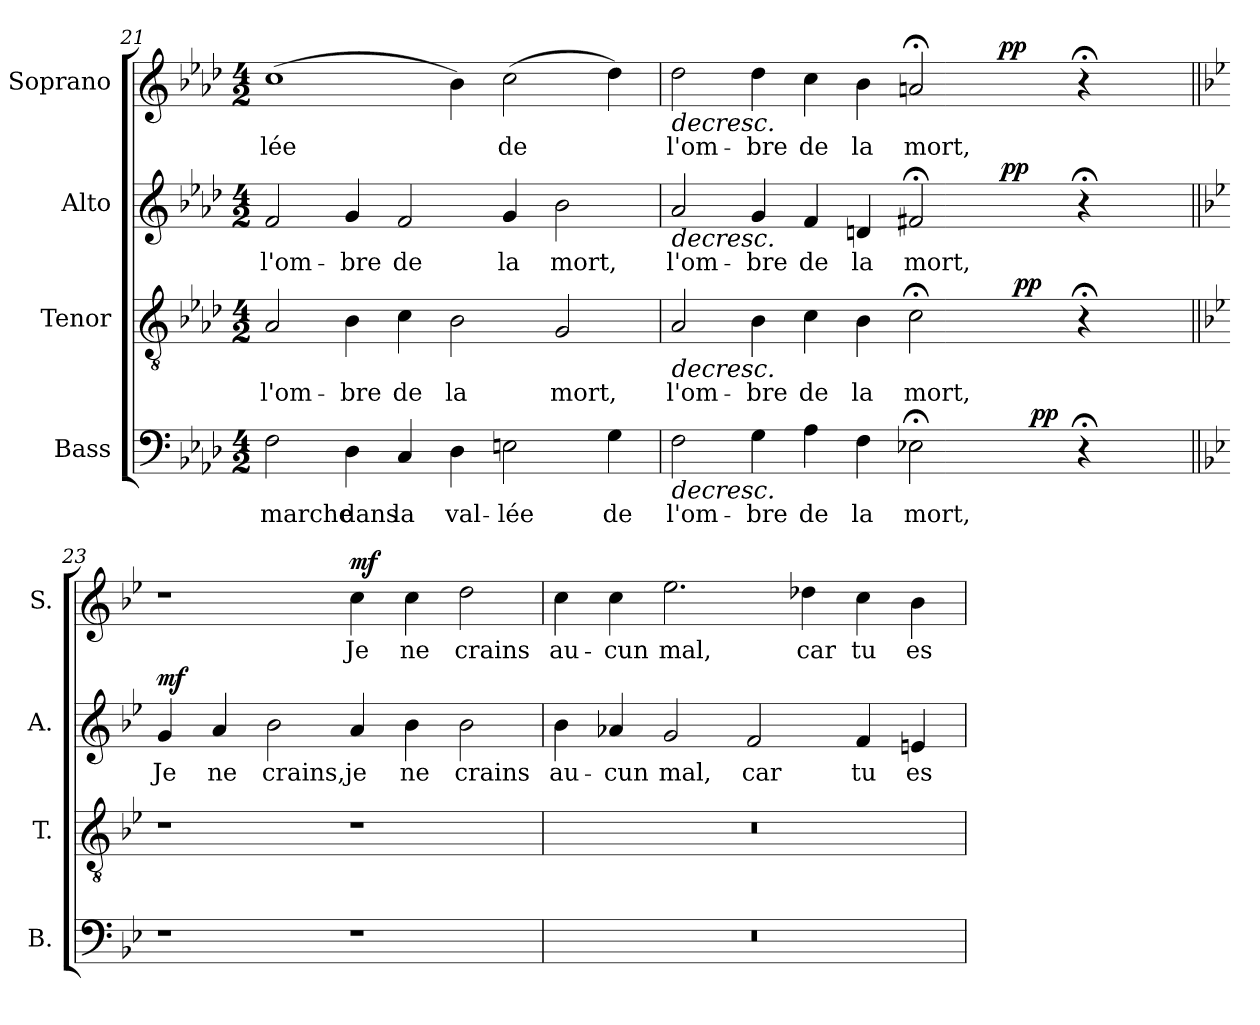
**kern	**text	**dynam	**kern	**text	**dynam	**kern	**text	**dynam	**kern	**text	**dynam
*part4	*part4	*part4	*part3	*part3	*part3	*part2	*part2	*part2	*part1	*part1	*part1
*staff4	*staff4	*staff4	*staff3	*staff3	*staff3	*staff2	*staff2	*staff2	*staff1	*staff1	*staff1
*I"Bass	*	*	*I"Tenor	*	*	*I"Alto	*	*	*I"Soprano	*	*
*I'B.	*	*	*I'T.	*	*	*I'A.	*	*	*I'S.	*	*
!!LO:LB:g=z
*clefF4	*	*	*clefGv2	*	*	*clefG2	*	*	*clefG2	*	*
*	*	*	*ITrd7c12	*	*	*	*	*	*	*	*
*k[b-e-a-d-]	*	*	*k[b-e-a-d-]	*	*	*k[b-e-a-d-]	*	*	*k[b-e-a-d-]	*	*
*A-:	*	*	*A-:	*	*	*A-:	*	*	*A-:	*	*
*M4/2	*	*	*M4/2	*	*	*M4/2	*	*	*M4/2	*	*
=21	=21	=21	=21	=21	=21	=21	=21	=21	=21	=21	=21
!	!LO:LY:b:color=#000000	!	!	!	!	!	!	!	!	!	!
!	!	!	!	!LO:LY:b:color=#000000	!	!	!	!	!	!	!
!	!	!	!	!	!	!	!LO:LY:b:color=#000000	!	!	!	!
!	!	!	!	!	!	!	!	!	!	!LO:LY:b:color=#000000	!
2Fi\	marche	.	2AA-i/	l'om-	.	2fi/	l'om-	.	(1cci	-lée	.
!	!LO:LY:b:color=#000000	!	!	!	!	!	!	!	!	!	!
!	!	!	!	!LO:LY:b:color=#000000	!	!	!	!	!	!	!
!	!	!	!	!	!	!	!LO:LY:b:color=#000000	!	!	!	!
4D-i\	dans	.	4BB-i\	-bre	.	4gi/	-bre	.	.	.	.
!	!LO:LY:b:color=#000000	!	!	!	!	!	!	!	!	!	!
!	!	!	!	!LO:LY:b:color=#000000	!	!	!	!	!	!	!
!	!	!	!	!	!	!	!LO:LY:b:color=#000000	!	!	!	!
4Ci/	la	.	4Ci\	de	.	2fi/	de	.	.	.	.
!	!LO:LY:b:color=#000000	!	!	!	!	!	!	!	!	!	!
!	!	!	!	!LO:LY:b:color=#000000	!	!	!	!	!	!	!
4D-i\	val-	.	2BB-i\	la	.	.	.	.	4b-i\)	.	.
!	!LO:LY:b:color=#000000	!	!	!	!	!	!	!	!	!	!
!	!	!	!	!	!	!	!LO:LY:b:color=#000000	!	!	!	!
!	!	!	!	!	!	!	!	!	!	!LO:LY:b:color=#000000	!
2Eni\	-lée	.	.	.	.	4gi/	la	.	(2cci\	de	.
!	!	!	!	!LO:LY:b:color=#000000	!	!	!	!	!	!	!
!	!	!	!	!	!	!	!LO:LY:b:color=#000000	!	!	!	!
.	.	.	2GGi/	mort,	.	2b-i\	mort,	.	.	.	.
!	!LO:LY:b:color=#000000	!	!	!	!	!	!	!	!	!	!
4Gi\	de	.	.	.	.	.	.	.	4dd-i\)	.	.
=22	=22	=22	=22	=22	=22	=22	=22	=22	=22	=22	=22
!	!LO:LY:b:color=#000000	!LO:HP:b	!	!	!	!	!	!	!	!	!
!	!	!	!	!LO:LY:b:color=#000000	!LO:HP:b	!	!	!	!	!	!
!	!	!	!	!	!	!	!LO:LY:b:color=#000000	!LO:HP:b	!	!	!
*	*	*	*	*	*	*	*	*	*MM60	*	*
!	!	!	!	!	!	!	!	!	!LO:TX:a:B:t=Adagio	!	!
!	!	!	!	!	!	!	!	!	!	!LO:LY:b:color=#000000	!LO:HP:b
*^	*	*	*^	*	*	*^	*	*	*^	*	*
2Fi\	1ryy	l'om-	>	2AA-i/	1ryy	l'om-	>	2a-i/	1ryy	l'om-	>	2dd-i\	1ryy	l'om-	>
!	!	!LO:LY:b:color=#000000	!	!	!	!	!	!	!	!	!	!	!	!	!
!	!	!	!	!	!	!LO:LY:b:color=#000000	!	!	!	!	!	!	!	!	!
!	!	!	!	!	!	!	!	!	!	!LO:LY:b:color=#000000	!	!	!	!	!
!	!	!	!	!	!	!	!	!	!	!	!	!	!	!LO:LY:b:color=#000000	!
4Gi\	.	-bre	.	4BB-i\	.	-bre	.	4gi/	.	-bre	.	4dd-i\	.	-bre	.
!	!	!LO:LY:b:color=#000000	!	!	!	!	!	!	!	!	!	!	!	!	!
!	!	!	!	!	!	!LO:LY:b:color=#000000	!	!	!	!	!	!	!	!	!
!	!	!	!	!	!	!	!	!	!	!LO:LY:b:color=#000000	!	!	!	!	!
!	!	!	!	!	!	!	!	!	!	!	!	!	!	!LO:LY:b:color=#000000	!
4A-i\	.	de	.	4Ci\	.	de	.	4fi/	.	de	.	4cci\	.	de	.
!	!	!LO:LY:b:color=#000000	!	!	!	!	!	!	!	!	!	!	!	!	!
!	!	!	!	!	!	!LO:LY:b:color=#000000	!	!	!	!	!	!	!	!	!
!	!	!	!	!	!	!	!	!	!	!LO:LY:b:color=#000000	!	!	!	!	!
!	!	!	!	!	!	!	!	!	!	!	!	!	!	!LO:LY:b:color=#000000	!
4Fi\	2ryy	la	.	4BB-i\	2ryy	la	.	4dni/	4ryy	la	.	4b-i\	4ryy	la	.
!	!	!LO:LY:b:color=#000000	!	!	!	!	!	!	!	!	!	!	!	!	!
!	!	!	!	!	!	!LO:LY:b:color=#000000	!	!	!	!	!	!	!	!	!
!	!	!	!	!	!	!	!	!	!	!LO:LY:b:color=#000000	!	!	!	!	!
!	!	!	!	!	!	!	!	!	!	!	!	!	!	!LO:LY:b:color=#000000	!
2E-X;i\	.	mort,	.	2C;i\	.	mort,	.	2f#X;i/	8ryy	mort,	.	2an;i/	8ryy	mort,	.
.	.	.	.	.	.	.	.	.	16ryy	.	.	.	16ryy	.	.
.	.	.	.	.	.	.	.	.	32...ryy	.	.	.	32ryy	.	.
.	.	.	.	.	.	.	.	.	.	.	.	.	64ryy	.	.
.	.	.	.	.	.	.	.	.	.	.	.	.	128ryy	.	.
.	.	.	.	.	.	.	.	.	.	.	.	.	512ryy	.	.
.	.	.	.	.	.	.	.	.	.	.	.	.	2ryy	.	pp
.	.	.	.	.	.	.	.	.	2ryy	.	pp	.	.	.	.
.	32ryy	.	.	.	128..ryy	.	.	.	.	.	.	.	.	.	.
.	.	.	.	.	4ryy	.	pp	.	.	.	.	.	.	.	.
.	128ryy	.	.	.	.	.	.	.	.	.	.	.	.	.	.
.	4ryy	.	pp	.	.	.	.	.	.	.	.	.	.	.	.
4r;	.	.	]	4r;	.	.	]	4r;	.	.	]	4r;	.	.	]
.	.	.	.	.	8ryy	.	.	.	.	.	.	.	.	.	.
.	8ryy	.	.	.	.	.	.	.	.	.	.	.	.	.	.
.	.	.	.	.	16ryy	.	.	.	.	.	.	.	.	.	.
.	16ryy	.	.	.	.	.	.	.	.	.	.	.	.	.	.
.	.	.	.	.	32ryy	.	.	.	.	.	.	.	.	.	.
.	64.ryy	.	.	.	.	.	.	.	.	.	.	.	.	.	.
.	.	.	.	.	64ryy	.	.	.	.	.	.	.	.	.	.
.	.	.	.	.	.	.	.	.	.	.	.	.	256.ryy	.	.
.	.	.	.	.	.	.	.	.	256ryy	.	.	.	.	.	.
.	.	.	.	.	512ryy	.	.	.	.	.	.	.	.	.	.
*v	*v	*	*	*	*	*	*	*v	*v	*	*	*v	*v	*	*
*	*	*	*v	*v	*	*	*	*	*	*	*	*
!!LO:LB:g=z
=23||	=23||	=23||	=23||	=23||	=23||	=23||	=23||	=23||	=23||	=23||	=23||
*k[b-e-]	*	*	*k[b-e-]	*	*	*k[b-e-]	*	*	*k[b-e-]	*	*
*B-:	*	*	*B-:	*	*	*B-:	*	*	*B-:	*	*
*^	*	*	*^	*	*	*^	*	*	*^	*	*
!	!	!	!	!	!	!	!	!	!	!	!	!LO:TX:a:B:t=Tempo primo	!	!	!
!	!	!	!	!	!	!	!	!	!	!LO:LY:b:color=#000000	!	!	!	!	!
*v	*v	*	*	*	*	*	*	*v	*v	*	*	*v	*v	*	*
*	*	*	*v	*v	*	*	*	*	*	*	*	*
1r	.	.	1r	.	.	4gi/	Je	mf	1r	.	.
!	!	!	!	!	!	!	!LO:LY:b:color=#000000	!	!	!	!
.	.	.	.	.	.	4ai/	ne	.	.	.	.
!	!	!	!	!	!	!	!LO:LY:b:color=#000000	!	!	!	!
.	.	.	.	.	.	2b-i\	crains,	.	.	.	.
!	!	!	!	!	!	!	!LO:LY:b:color=#000000	!	!	!	!
!	!	!	!	!	!	!	!	!	!	!LO:LY:b:color=#000000	!
1r	.	.	1r	.	.	4ai/	je	.	4cci\	Je	mf
!	!	!	!	!	!	!	!LO:LY:b:color=#000000	!	!	!	!
!	!	!	!	!	!	!	!	!	!	!LO:LY:b:color=#000000	!
.	.	.	.	.	.	4b-i\	ne	.	4cci\	ne	.
!	!	!	!	!	!	!	!LO:LY:b:color=#000000	!	!	!	!
!	!	!	!	!	!	!	!	!	!	!LO:LY:b:color=#000000	!
.	.	.	.	.	.	2b-i\	crains	.	2ddi\	crains	.
=24	=24	=24	=24	=24	=24	=24	=24	=24	=24	=24	=24
!LO:N:vis=1	!	!	!LO:N:vis=1	!	!	!	!	!	!	!	!
!	!	!	!	!	!	!	!LO:LY:b:color=#000000	!	!	!	!
!	!	!	!	!	!	!	!	!	!	!LO:LY:b:color=#000000	!
0r	.	.	0r	.	.	4b-i\	au-	.	4cci\	au-	.
!	!	!	!	!	!	!	!LO:LY:b:color=#000000	!	!	!	!
!	!	!	!	!	!	!	!	!	!	!LO:LY:b:color=#000000	!
.	.	.	.	.	.	4a-Xi/	-cun	.	4cci\	-cun	.
!	!	!	!	!	!	!	!LO:LY:b:color=#000000	!	!	!	!
!	!	!	!	!	!	!	!	!	!	!LO:LY:b:color=#000000	!
.	.	.	.	.	.	2gi/	mal,	.	2.ee-i\	mal,	.
!	!	!	!	!	!	!	!LO:LY:b:color=#000000	!	!	!	!
.	.	.	.	.	.	2fi/	car	.	.	.	.
!	!	!	!	!	!	!	!	!	!	!LO:LY:b:color=#000000	!
.	.	.	.	.	.	.	.	.	4dd-Xi\	car	.
!	!	!	!	!	!	!	!LO:LY:b:color=#000000	!	!	!	!
!	!	!	!	!	!	!	!	!	!	!LO:LY:b:color=#000000	!
.	.	.	.	.	.	4fi/	tu	.	4cci\	tu	.
!	!	!	!	!	!	!	!LO:LY:b:color=#000000	!	!	!	!
!	!	!	!	!	!	!	!	!	!	!LO:LY:b:color=#000000	!
.	.	.	.	.	.	4eni/	es	.	4b-i\	es	.
=	=	=	=	=	=	=	=	=	=	=	=
*-	*-	*-	*-	*-	*-	*-	*-	*-	*-	*-	*-
